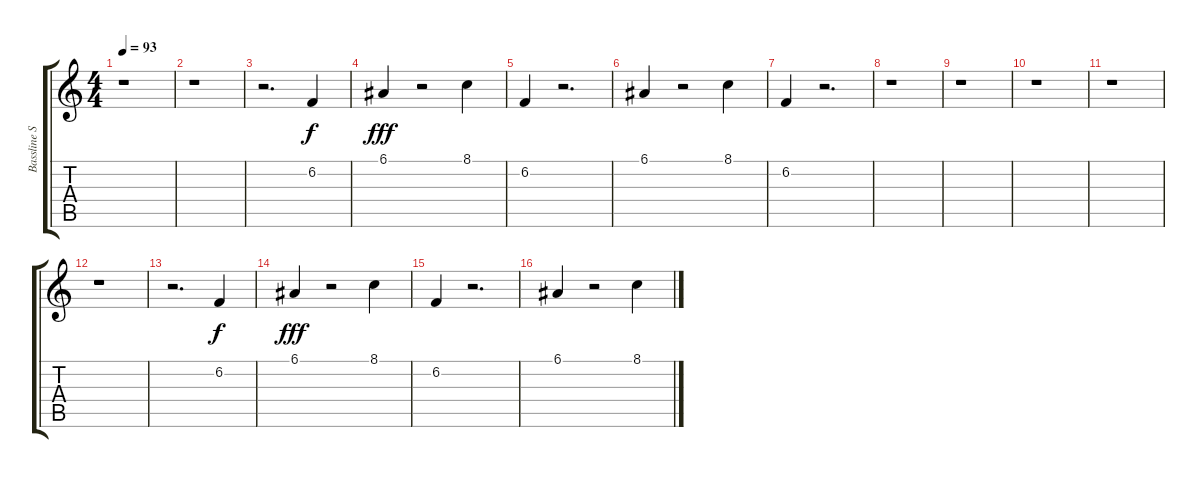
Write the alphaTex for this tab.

\track ("Bassline Strings" "Bassline S") {instrument violin}
\staff {score tabs}
\tuning (E4 B3 G3 D3 A2 E2) {hide}
\ts (4 4)
\tempo 93
\clef g2
\ks c
r.1{dy fff} |
r.1 |
r.2{d} 6.2.4{dy f} |
6.1.4{dy fff} r.2 8.1.4 |
6.2.4 r.2{d} |
6.1.4 r.2 8.1.4 |
6.2.4 r.2{d} |
r.1 |
r.1 |
r.1 |
r.1 |
r.1 |
r.2{d} 6.2.4{dy f} |
6.1.4{dy fff} r.2 8.1.4 |
6.2.4 r.2{d} |
6.1.4 r.2 8.1.4
